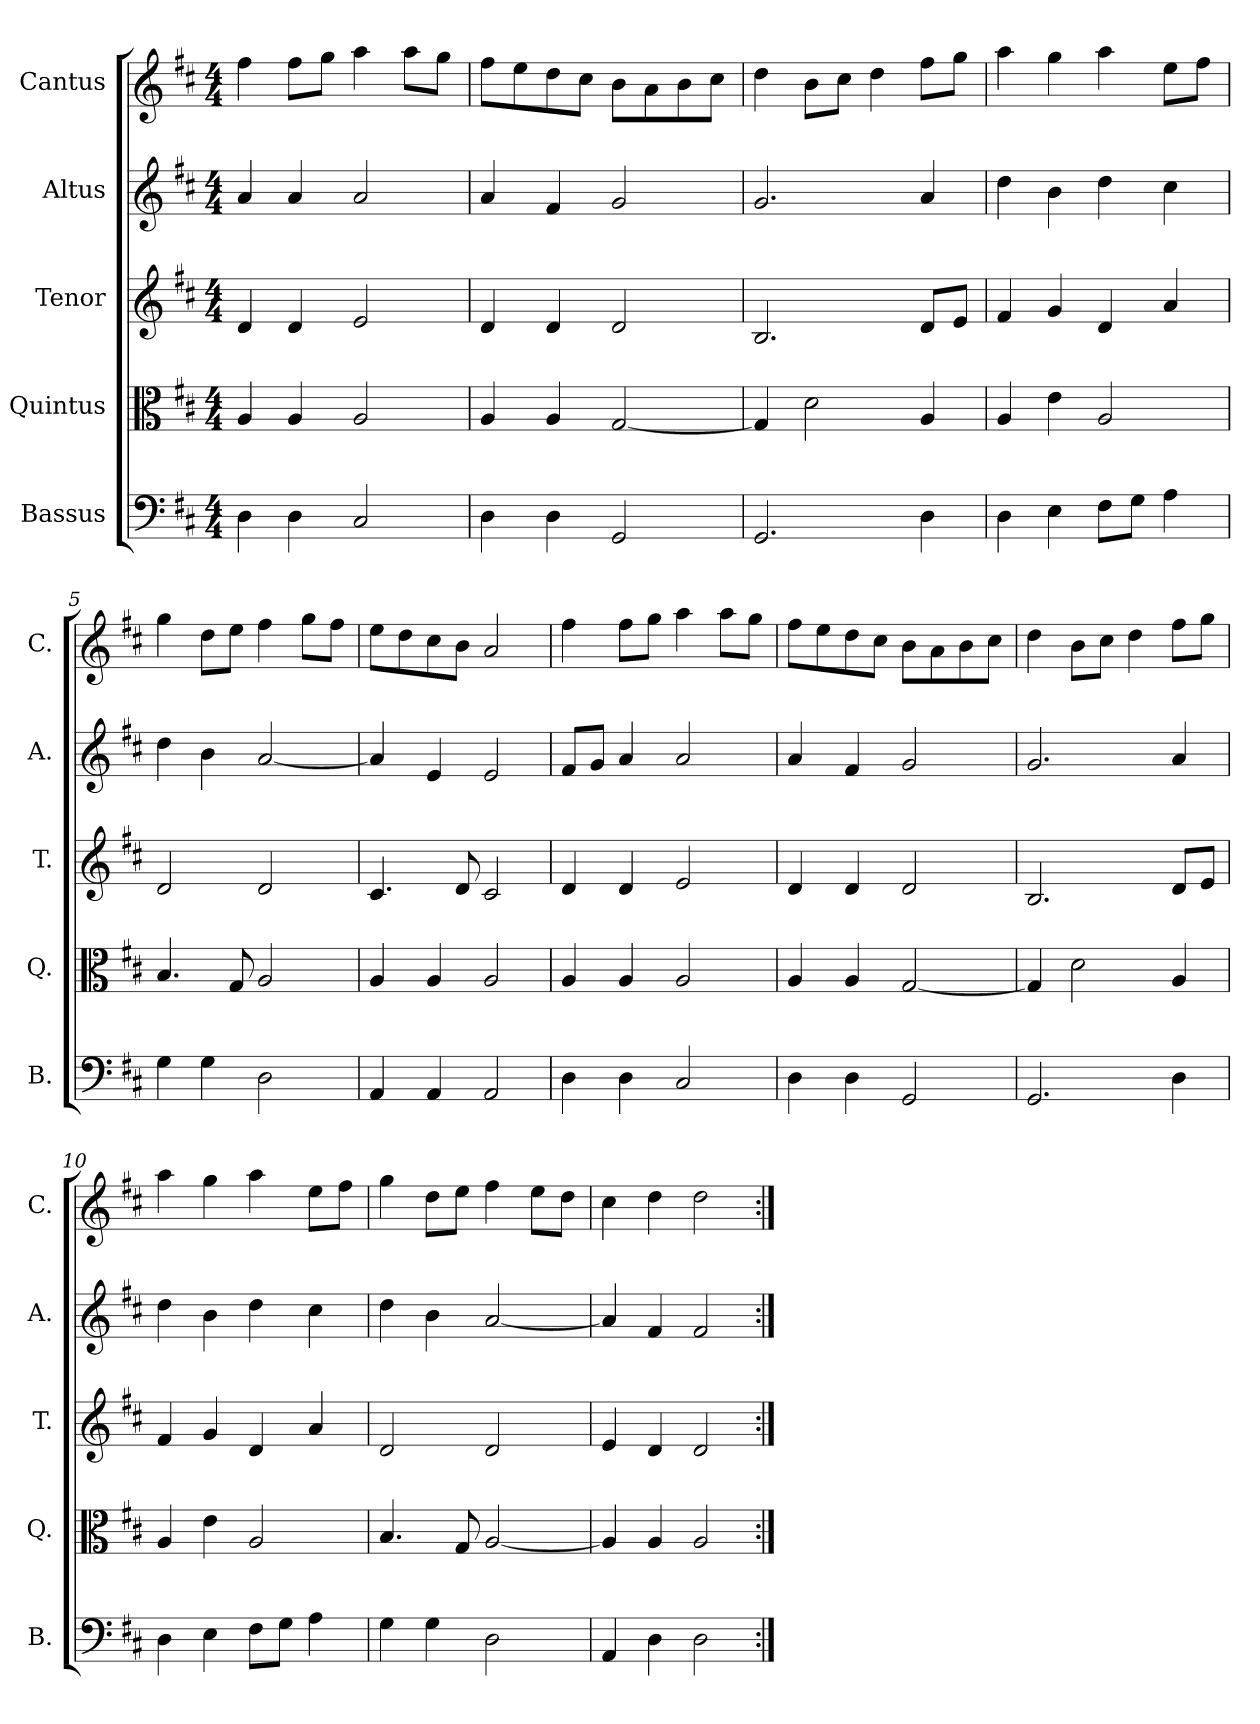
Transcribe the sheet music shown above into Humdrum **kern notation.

**kern	**kern	**kern	**kern	**kern
*part5	*part4	*part3	*part2	*part1
*staff5	*staff4	*staff3	*staff2	*staff1
*I"Bassus	*I"Quintus	*I"Tenor	*I"Altus	*I"Cantus
*I'B.	*I'Q.	*I'T.	*I'A.	*I'C.
*clefF4	*clefC3	*clefG2	*clefG2	*clefG2
*k[f#c#]	*k[f#c#]	*k[f#c#]	*k[f#c#]	*k[f#c#]
*D:	*D:	*D:	*D:	*D:
*M4/4	*M4/4	*M4/4	*M4/4	*M4/4
=1	=1	=1	=1	=1
4D\	4A/	4d/	4a/	4ff#\
4D\	4A/	4d/	4a/	8ff#\L
.	.	.	.	8gg\J
2C#/	2A/	2e/	2a/	4aa\
.	.	.	.	8aa\L
.	.	.	.	8gg\J
=2	=2	=2	=2	=2
4D\	4A/	4d/	4a/	8ff#\L
.	.	.	.	8ee\
4D\	4A/	4d/	4f#/	8dd\
.	.	.	.	8cc#\J
2GG/	[2G/	2d/	2g/	8b\L
.	.	.	.	8a\
.	.	.	.	8b\
.	.	.	.	8cc#\J
=3	=3	=3	=3	=3
2.GG/	4G/]	2.B/	2.g/	4dd\
.	2d\	.	.	8b\L
.	.	.	.	8cc#\J
.	.	.	.	4dd\
4D\	4A/	8d/L	4a/	8ff#\L
.	.	8e/J	.	8gg\J
=4	=4	=4	=4	=4
4D\	4A/	4f#/	4dd\	4aa\
4E\	4e\	4g/	4b\	4gg\
8F#\L	2A/	4d/	4dd\	4aa\
8G\J	.	.	.	.
4A\	.	4a/	4cc#\	8ee\L
.	.	.	.	8ff#\J
=5	=5	=5	=5	=5
4G\	4.B/	2d/	4dd\	4gg\
4G\	.	.	4b\	8dd\L
.	8G/	.	.	8ee\J
2D\	2A/	2d/	[2a/	4ff#\
.	.	.	.	8gg\L
.	.	.	.	8ff#\J
=6	=6	=6	=6	=6
4AA/	4A/	4.c#/	4a/]	8ee\L
.	.	.	.	8dd\
4AA/	4A/	.	4e/	8cc#\
.	.	8d/	.	8b\J
2AA/	2A/	2c#/	2e/	2a/
!!LO:LB:g=z
=7	=7	=7	=7	=7
4D\	4A/	4d/	8f#/L	4ff#\
.	.	.	8g/J	.
4D\	4A/	4d/	4a/	8ff#\L
.	.	.	.	8gg\J
2C#/	2A/	2e/	2a/	4aa\
.	.	.	.	8aa\L
.	.	.	.	8gg\J
=8	=8	=8	=8	=8
4D\	4A/	4d/	4a/	8ff#\L
.	.	.	.	8ee\
4D\	4A/	4d/	4f#/	8dd\
.	.	.	.	8cc#\J
2GG/	[2G/	2d/	2g/	8b\L
.	.	.	.	8a\
.	.	.	.	8b\
.	.	.	.	8cc#\J
=9	=9	=9	=9	=9
2.GG/	4G/]	2.B/	2.g/	4dd\
.	2d\	.	.	8b\L
.	.	.	.	8cc#\J
.	.	.	.	4dd\
4D\	4A/	8d/L	4a/	8ff#\L
.	.	8e/J	.	8gg\J
=10	=10	=10	=10	=10
4D\	4A/	4f#/	4dd\	4aa\
4E\	4e\	4g/	4b\	4gg\
8F#\L	2A/	4d/	4dd\	4aa\
8G\J	.	.	.	.
4A\	.	4a/	4cc#\	8ee\L
.	.	.	.	8ff#\J
=11	=11	=11	=11	=11
4G\	4.B/	2d/	4dd\	4gg\
4G\	.	.	4b\	8dd\L
.	8G/	.	.	8ee\J
2D\	[2A/	2d/	[2a/	4ff#\
.	.	.	.	8ee\L
.	.	.	.	8dd\J
=12	=12	=12	=12	=12
4AA/	4A/]	4e/	4a/]	4cc#\
4D\	4A/	4d/	4f#/	4dd\
2D\	2A/	2d/	2f#/	2dd\
=:|!	=:|!	=:|!	=:|!	=:|!
*-	*-	*-	*-	*-
